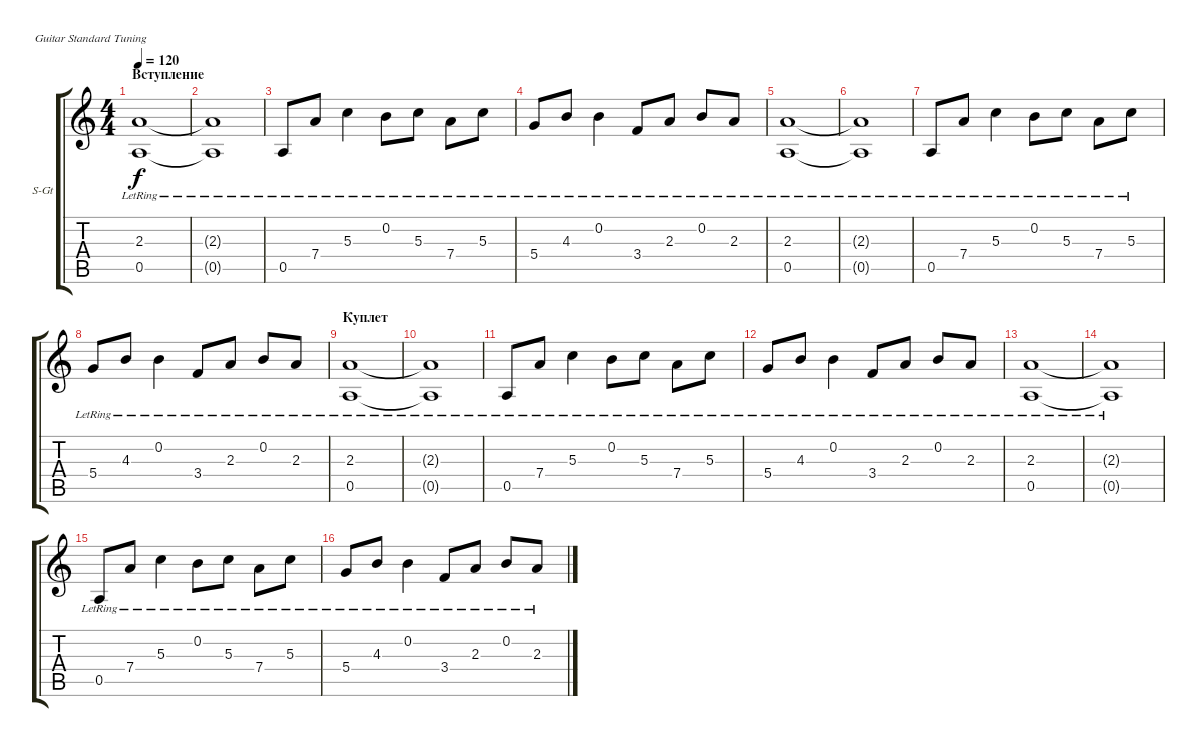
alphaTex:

\defaultSystemsLayout 4
\bracketExtendMode groupsimilarinstruments
\firstSystemTrackNameOrientation horizontal
\otherSystemsTrackNameOrientation horizontal
\track ("Guitar R" "S-Gt") {instrument acousticguitarsteel}
\staff {score tabs}
\tuning (E4 B3 G3 D3 A2 E2)
\ts (4 4)
\section ("" "Вступление")
\tempo 120
\clef g2
\scale
0.485477
\ks c
(2.3{lr} 0.5).1{dy f instrument acousticguitarsteel} |
\scale
0.257261 (2.3{lr t} 0.5{t}).1 |
\scale
0.257261 0.5{lr}.8 7.4{lr}.8 5.3{lr}.4 0.2{lr}.8 5.3{lr}.8 7.4{lr}.8 5.3{lr}.8 |
5.4{lr}.8 4.3{lr}.8 0.2{lr}.4 3.4{lr}.8 2.3{lr}.8 0.2{lr}.8 2.3{lr}.8 |
(2.3{lr} 0.5).1 |
(2.3{lr t} 0.5{t}).1 |
0.5{lr}.8 7.4{lr}.8 5.3{lr}.4 0.2{lr}.8 5.3{lr}.8 7.4{lr}.8 5.3{lr}.8 |
5.4{lr}.8 4.3{lr}.8 0.2{lr}.4 3.4{lr}.8 2.3{lr}.8 0.2{lr}.8 2.3{lr}.8 |
\section ("" "Куплет")
(2.3{lr} 0.5).1 |
(2.3{lr t} 0.5{t}).1 |
0.5{lr}.8 7.4{lr}.8 5.3{lr}.4 0.2{lr}.8 5.3{lr}.8 7.4{lr}.8 5.3{lr}.8 |
5.4{lr}.8 4.3{lr}.8 0.2{lr}.4 3.4{lr}.8 2.3{lr}.8 0.2{lr}.8 2.3{lr}.8 |
(2.3{lr} 0.5).1 |
(2.3{lr t} 0.5{t}).1 |
0.5{lr}.8 7.4{lr}.8 5.3{lr}.4 0.2{lr}.8 5.3{lr}.8 7.4{lr}.8 5.3{lr}.8 |
5.4{lr}.8 4.3{lr}.8 0.2{lr}.4 3.4{lr}.8 2.3{lr}.8 0.2{lr}.8 2.3{lr}.8
